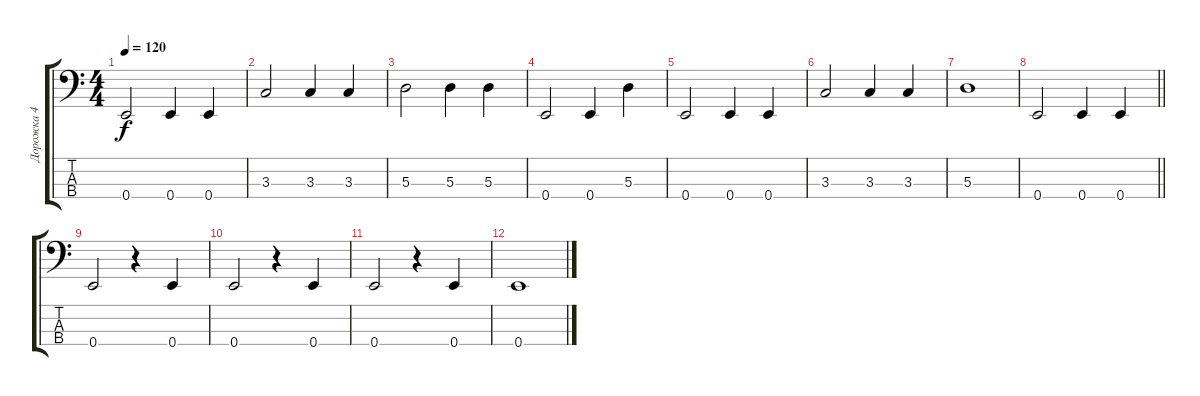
\track ("Дорожка 4" "Дорожка 4") {instrument electricbassfinger}
\staff {score tabs}
\tuning (G2 D2 A1 E1) {hide}
\ts (4 4)
\tempo 120
\clef f4
\ks c
0.4.2{dy f} 0.4.4 0.4.4 |
3.3.2 3.3.4 3.3.4 |
5.3.2 5.3.4 5.3.4 |
0.4.2 0.4.4 5.3.4 |
0.4.2 0.4.4 0.4.4 |
3.3.2 3.3.4 3.3.4 |
5.3.1 |
\barLineRight lightlight
0.4.2 0.4.4 0.4.4 |
0.4.2 r.4 0.4.4 |
0.4.2 r.4 0.4.4 |
0.4.2 r.4 0.4.4 |
0.4.1
